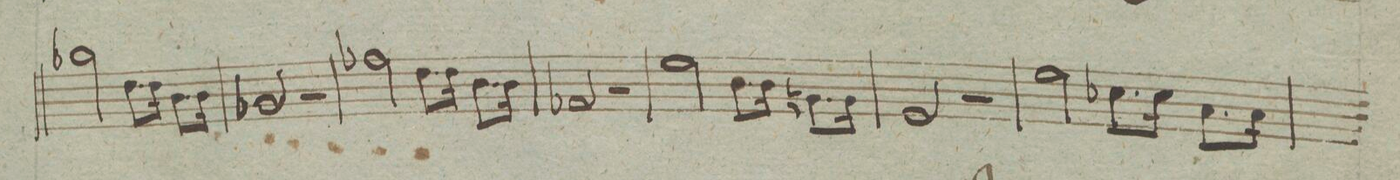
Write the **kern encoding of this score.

**kern	**dynam
*I"Baſso	*
*clefF4	*
*k[]	*
*met(c|)	*
*M2/2	*
2B-X\	.
8.F\L	.
16F\Jk	.
8.D\L	.
16D\Jk	.
=82	=82
2BB-X/	.
2r	.
=83	=83
2A-X\	.
8.F\L	.
16F\Jk	.
8.D\L	.
16D\Jk	.
=84	=84
2AA-X/	.
2r	.
=85	=85
2G\	.
8.D\L	.
16D\Jk	.
8.BBn\L	.
16BB\Jk	.
=86	=86
2GG/	.
2r	.
=87	=87
2G\	.
8.E-X\L	.
16E-\Jk	.
8.C\L	.
16C\Jk	.
=88	=88
*-	*-
